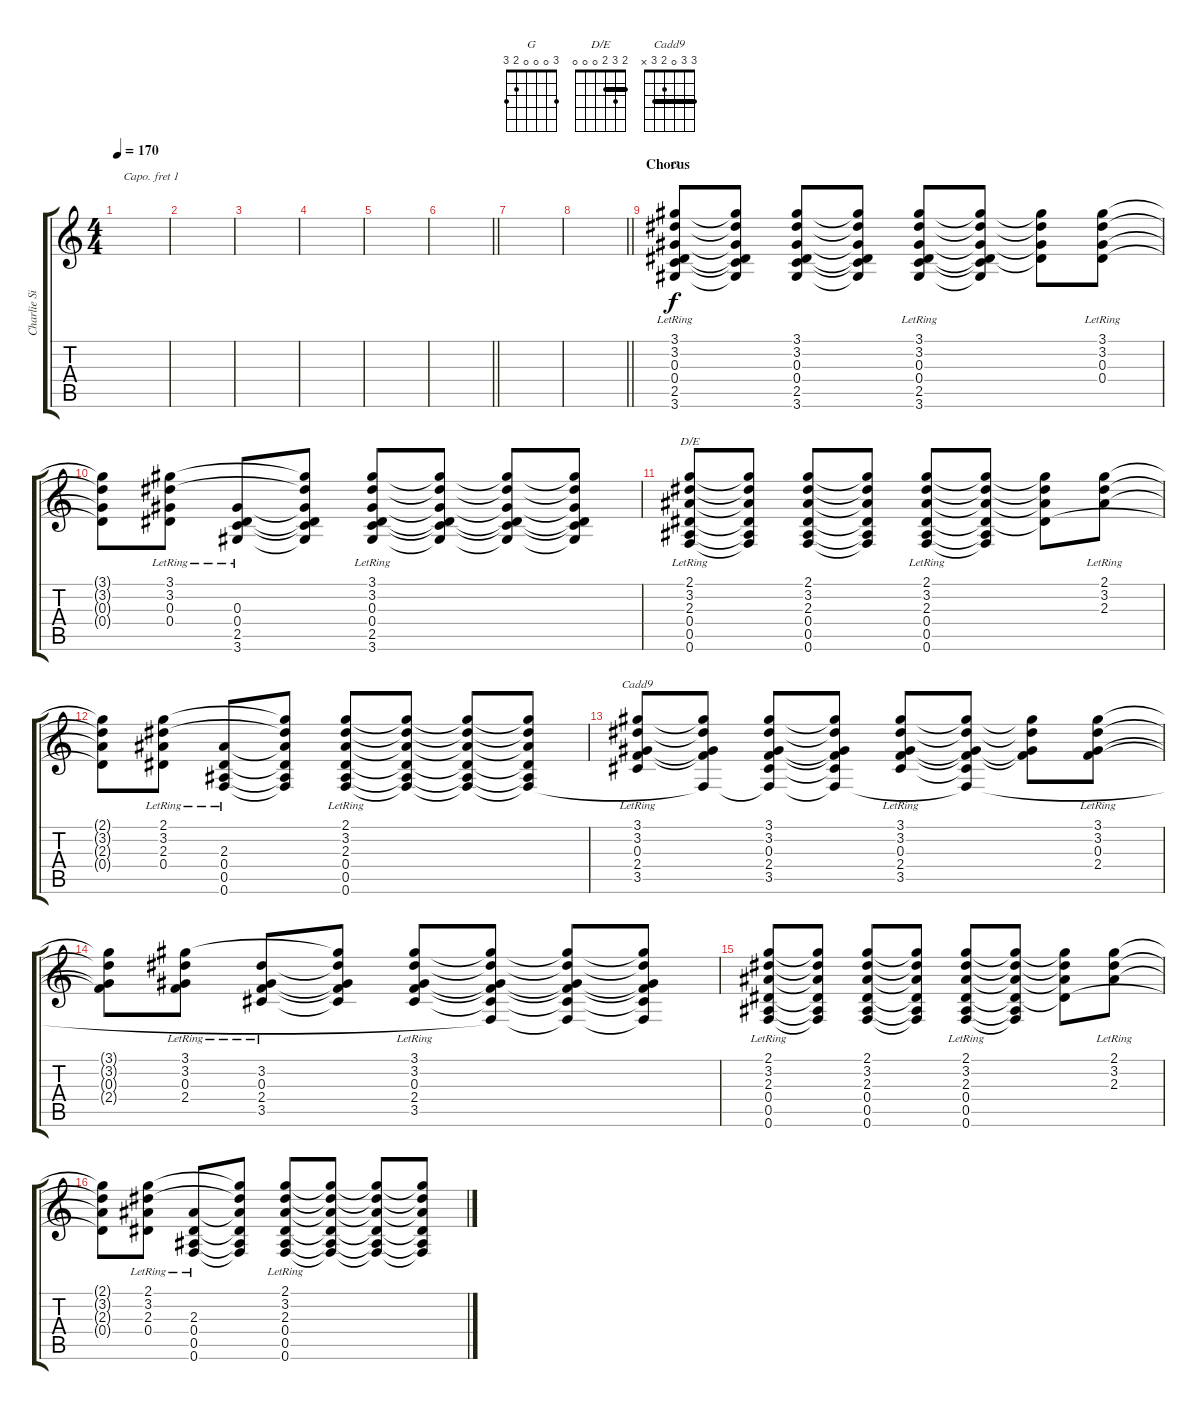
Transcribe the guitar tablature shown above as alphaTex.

\track ("Charlie Simpson (Guitar)" "Charlie Si") {instrument distortionguitar}
\staff {score tabs}
\capo 1
\tuning (E4 B3 G3 D3 A2 E2) {hide}
\chord ("G" 3 0 0 0 2 3)
\chord ("D/E" 2 3 2 0 0 0) {barre 2}
\chord ("Cadd9" 3 3 0 2 3 x) {barre 3}
\ts (4 4)
\tempo 170
\clef g2
\ks c
|
|
|
|
|
\barLineRight lightlight
|
|
\barLineRight lightlight
|
\section ("" "Chorus")
(3.1{lr} 3.2{lr} 0.3{lr} 0.4{lr} 2.5{lr} 3.6{lr}).8{ch "G"} (3.1{t} 3.2{t} 0.3{t} 0.4{t} 2.5{t} 3.6{t}).8 (3.1 3.2 0.3 0.4 2.5 3.6).8 (3.1{t} 3.2{t} 0.3{t} 0.4{t} 2.5{t} 3.6{t}).8 (3.1{lr} 3.2{lr} 0.3{lr} 0.4{lr} 2.5{lr} 3.6{lr}).8 (3.1{t} 3.2{t} 0.3{t} 0.4{t} 2.5{t} 3.6{t}).8 (3.1{t} 3.2{t} 0.3{t} 0.4{t}).8 (3.1{lr} 3.2{lr} 0.3{lr} 0.4{lr}).8 |
(3.1{t} 3.2{t} 0.3{t} 0.4{t}).8 (3.1{lr} 3.2{lr} 0.3{lr} 0.4{lr}).8 (0.3{lr} 0.4{lr} 2.5{lr} 3.6{lr}).8 (3.1{t} 3.2{t} 0.3{t} 0.4{t} 2.5{t} 3.6{t}).8 (3.1{lr} 3.2{lr} 0.3{lr} 0.4{lr} 2.5{lr} 3.6{lr}).8 (3.1{t} 3.2{t} 0.3{t} 0.4{t} 2.5{t} 3.6{t}).8 (3.1{t} 3.2{t} 0.3{t} 0.4{t} 2.5{t} 3.6{t}).8 (3.1{t} 3.2{t} 0.3{t} 0.4{t} 2.5{t} 3.6{t}).8 |
(2.1{lr} 3.2{lr} 2.3{lr} 0.4{lr} 0.5{lr} 0.6{lr}).8{ch "D/E"} (2.1{t} 3.2{t} 2.3{t} 0.4{t} 0.5{t} 0.6{t}).8 (2.1 3.2 2.3 0.4 0.5 0.6).8 (2.1{t} 3.2{t} 2.3{t} 0.4{t} 0.5{t} 0.6{t}).8 (2.1{lr} 3.2{lr} 2.3{lr} 0.4{lr} 0.5{lr} 0.6{lr}).8 (2.1{t} 3.2{t} 2.3{t} 0.4{t} 0.5{t} 0.6{t}).8 (2.1{t} 3.2{t} 2.3{t} 0.4{t}).8 (2.1{lr} 3.2{lr} 2.3{lr}).8 |
(2.1{t} 3.2{t} 2.3{t} 0.4{t}).8 (2.1{lr} 3.2{lr} 2.3{lr} 0.4{lr}).8 (2.3{lr} 0.4{lr} 0.5{lr} 0.6{lr}).8 (2.1{t} 3.2{t} 2.3{t} 0.4{t} 0.5{t} 0.6{t}).8 (2.1{lr} 3.2{lr} 2.3{lr} 0.4{lr} 0.5{lr} 0.6{lr}).8 (2.1{t} 3.2{t} 2.3{t} 0.4{t} 0.5{t} 0.6{t}).8 (2.1{t} 3.2{t} 2.3{t} 0.4{t} 0.5{t} 0.6{t}).8 (2.1{t} 3.2{t} 2.3{t} 0.4{t} 0.5{t} 0.6{t}).8 |
(3.1{lr} 3.2{lr} 0.3{lr} 2.4{lr} 3.5{lr}).8{ch "Cadd9"} (3.1{t} 3.2{t} 0.3{t} 2.4{t} 0.6{t}).8 (3.1 3.2 0.3 2.4 3.5 0.6{t}).8 (3.1{t} 3.2{t} 0.3{t} 2.4{t} 3.5{t} 0.6{t}).8 (3.1{lr} 3.2{lr} 0.3{lr} 2.4{lr} 3.5{lr}).8 (3.1{t} 3.2{t} 0.3{t} 2.4{t} 3.5{t} 0.6{t}).8 (3.1{t} 3.2{t} 0.3{t} 2.4{t}).8 (3.1{lr} 3.2{lr} 0.3{lr} 2.4{lr}).8 |
(3.1{t} 3.2{t} 0.3{t} 2.4{t}).8 (3.1{lr} 3.2{lr} 0.3{lr} 2.4{lr}).8 (3.2{lr} 0.3{lr} 2.4{lr} 3.5{lr}).8 (3.1{t} 3.2{t} 0.3{t} 2.4{t} 3.5{t}).8 (3.1{lr} 3.2{lr} 0.3{lr} 2.4{lr} 3.5{lr}).8 (3.1{t} 3.2{t} 0.3{t} 2.4{t} 3.5{t} 0.6{t}).8 (3.1{t} 3.2{t} 0.3{t} 2.4{t} 3.5{t} 0.6{t}).8 (3.1{t} 3.2{t} 0.3{t} 2.4{t} 3.5{t} 0.6{t}).8 |
(2.1{lr} 3.2{lr} 2.3{lr} 0.4{lr} 0.5{lr} 0.6{lr}).8 (2.1{t} 3.2{t} 2.3{t} 0.4{t} 0.5{t} 0.6{t}).8 (2.1 3.2 2.3 0.4 0.5 0.6).8 (2.1{t} 3.2{t} 2.3{t} 0.4{t} 0.5{t} 0.6{t}).8 (2.1{lr} 3.2{lr} 2.3{lr} 0.4{lr} 0.5{lr} 0.6{lr}).8 (2.1{t} 3.2{t} 2.3{t} 0.4{t} 0.5{t} 0.6{t}).8 (2.1{t} 3.2{t} 2.3{t} 0.4{t}).8 (2.1{lr} 3.2{lr} 2.3{lr}).8 |
(2.1{t} 3.2{t} 2.3{t} 0.4{t}).8 (2.1{lr} 3.2{lr} 2.3{lr} 0.4{lr}).8 (2.3{lr} 0.4{lr} 0.5{lr} 0.6{lr}).8 (2.1{t} 3.2{t} 2.3{t} 0.4{t} 0.5{t} 0.6{t}).8 (2.1{lr} 3.2{lr} 2.3{lr} 0.4{lr} 0.5{lr} 0.6{lr}).8 (2.1{t} 3.2{t} 2.3{t} 0.4{t} 0.5{t} 0.6{t}).8 (2.1{t} 3.2{t} 2.3{t} 0.4{t} 0.5{t} 0.6{t}).8 (2.1{t} 3.2{t} 2.3{t} 0.4{t} 0.5{t} 0.6{t}).8
